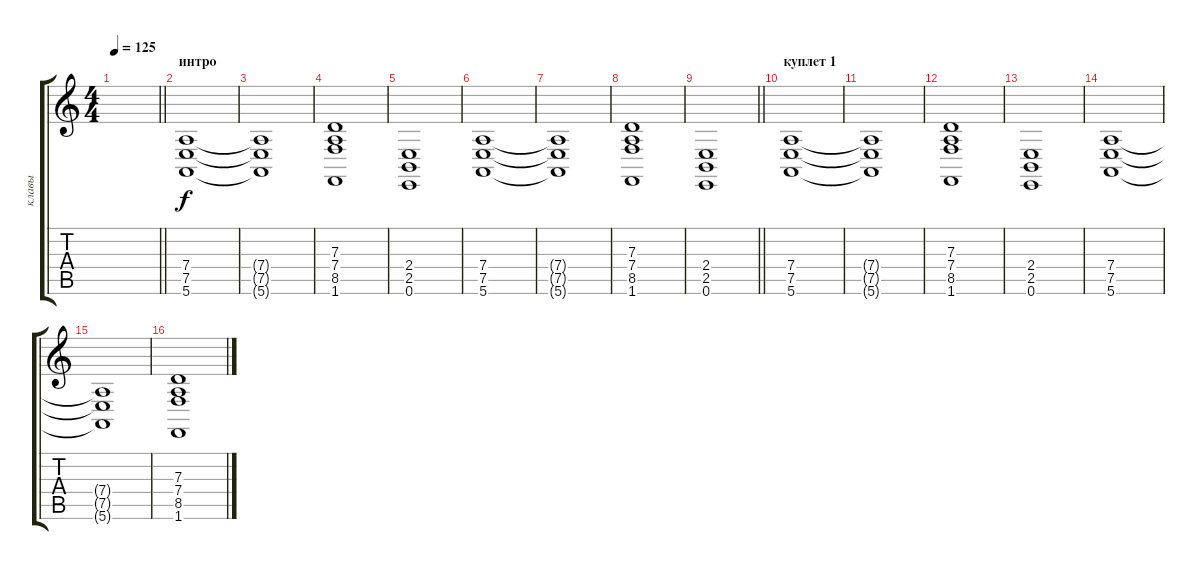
\track ("клавы" "клавы") {instrument stringensemble1}
\staff {score tabs}
\tuning (E4 B3 G3 D3 A2 E2) {hide}
\ts (4 4)
\tempo 125
\clef g2
\barLineRight lightlight
\ks c
|
\section ("" "интро")
(7.4 7.5 5.6).1 |
(7.4{t} 7.5{t} 5.6{t}).1 |
(7.3 7.4 8.5 1.6).1 |
(2.4 2.5 0.6).1 |
(7.4 7.5 5.6).1 |
(7.4{t} 7.5{t} 5.6{t}).1 |
(7.3 7.4 8.5 1.6).1 |
\barLineRight lightlight
(2.4 2.5 0.6).1 |
\section ("" "куплет 1")
(7.4 7.5 5.6).1 |
(7.4{t} 7.5{t} 5.6{t}).1 |
(7.3 7.4 8.5 1.6).1 |
(2.4 2.5 0.6).1 |
(7.4 7.5 5.6).1 |
(7.4{t} 7.5{t} 5.6{t}).1 |
(7.3 7.4 8.5 1.6).1
